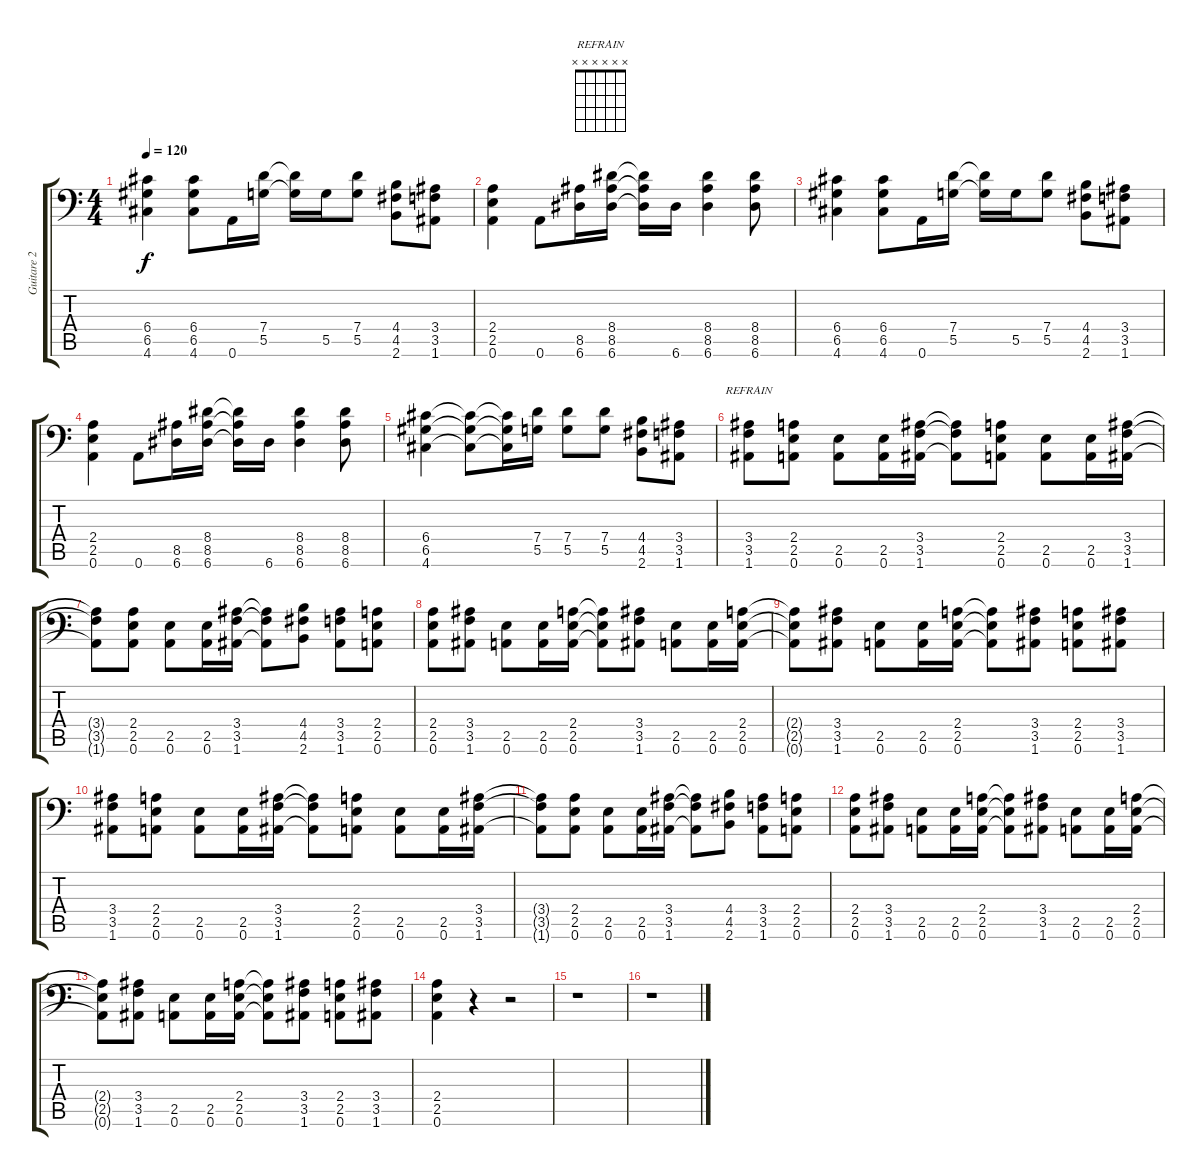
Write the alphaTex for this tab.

\track ("Guitare 2" "Guitare 2") {instrument distortionguitar}
\staff {score tabs}
\tuning (D4 A3 F3 G2 D2 A1) {hide}
\chord ("REFRAIN" x x x x x x) {firstfret 0}
\ts (4 4)
\tempo 120
\clef f4
\ks c
(6.4 6.5 4.6).4{dy f} (6.4 6.5 4.6).8 0.6.16 (7.4 5.5).16 (7.4{t} 5.5{t}).16 5.5.16 (7.4 5.5).8 (4.4 4.5 2.6).8 (3.4 3.5 1.6).8 |
(2.4 2.5 0.6).4 0.6.8 (8.5 6.6).16 (8.4 8.5 6.6).16 (8.4{t} 8.5{t} 6.6{t}).16 6.6.16 (8.4 8.5 6.6).4 (8.4 8.5 6.6).8 |
(6.4 6.5 4.6).4 (6.4 6.5 4.6).8 0.6.16 (7.4 5.5).16 (7.4{t} 5.5{t}).16 5.5.16 (7.4 5.5).8 (4.4 4.5 2.6).8 (3.4 3.5 1.6).8 |
(2.4 2.5 0.6).4 0.6.8 (8.5 6.6).16 (8.4 8.5 6.6).16 (8.4{t} 8.5{t} 6.6{t}).16 6.6.16 (8.4 8.5 6.6).4 (8.4 8.5 6.6).8 |
(6.4 6.5 4.6).4 (6.4{t} 6.5{t} 4.6{t}).8 (6.4{t} 6.5{t} 4.6{t}).16 (7.4 5.5).16 (7.4 5.5).8 (7.4 5.5).8 (4.4 4.5 2.6).8 (3.4 3.5 1.6).8 |
(3.4 3.5 1.6).8{ch "REFRAIN"} (2.4 2.5 0.6).8 (2.5 0.6).8 (2.5 0.6).16 (3.4 3.5 1.6).16 (3.4{t} 3.5{t} 1.6{t}).8 (2.4 2.5 0.6).8 (2.5 0.6).8 (2.5 0.6).16 (3.4 3.5 1.6).16 |
(3.4{t} 3.5{t} 1.6{t}).8 (2.4 2.5 0.6).8 (2.5 0.6).8 (2.5 0.6).16 (3.4 3.5 1.6).16 (3.4{t} 3.5{t} 1.6{t}).8 (4.4 4.5 2.6).8 (3.4 3.5 1.6).8 (2.4 2.5 0.6).8 |
(2.4 2.5 0.6).8 (3.4 3.5 1.6).8 (2.5 0.6).8 (2.5 0.6).16 (2.4 2.5 0.6).16 (2.4{t} 2.5{t} 0.6{t}).8 (3.4 3.5 1.6).8 (2.5 0.6).8 (2.5 0.6).16 (2.4 2.5 0.6).16 |
(2.4{t} 2.5{t} 0.6{t}).8 (3.4 3.5 1.6).8 (2.5 0.6).8 (2.5 0.6).16 (2.4 2.5 0.6).16 (2.4{t} 2.5{t} 0.6{t}).8 (3.4 3.5 1.6).8 (2.4 2.5 0.6).8 (3.4 3.5 1.6).8 |
(3.4 3.5 1.6).8 (2.4 2.5 0.6).8 (2.5 0.6).8 (2.5 0.6).16 (3.4 3.5 1.6).16 (3.4{t} 3.5{t} 1.6{t}).8 (2.4 2.5 0.6).8 (2.5 0.6).8 (2.5 0.6).16 (3.4 3.5 1.6).16 |
(3.4{t} 3.5{t} 1.6{t}).8 (2.4 2.5 0.6).8 (2.5 0.6).8 (2.5 0.6).16 (3.4 3.5 1.6).16 (3.4{t} 3.5{t} 1.6{t}).8 (4.4 4.5 2.6).8 (3.4 3.5 1.6).8 (2.4 2.5 0.6).8 |
(2.4 2.5 0.6).8 (3.4 3.5 1.6).8 (2.5 0.6).8 (2.5 0.6).16 (2.4 2.5 0.6).16 (2.4{t} 2.5{t} 0.6{t}).8 (3.4 3.5 1.6).8 (2.5 0.6).8 (2.5 0.6).16 (2.4 2.5 0.6).16 |
(2.4{t} 2.5{t} 0.6{t}).8 (3.4 3.5 1.6).8 (2.5 0.6).8 (2.5 0.6).16 (2.4 2.5 0.6).16 (2.4{t} 2.5{t} 0.6{t}).8 (3.4 3.5 1.6).8 (2.4 2.5 0.6).8 (3.4 3.5 1.6).8 |
(2.4 2.5 0.6).4 r.4 r.2 |
r.1 |
r.1
